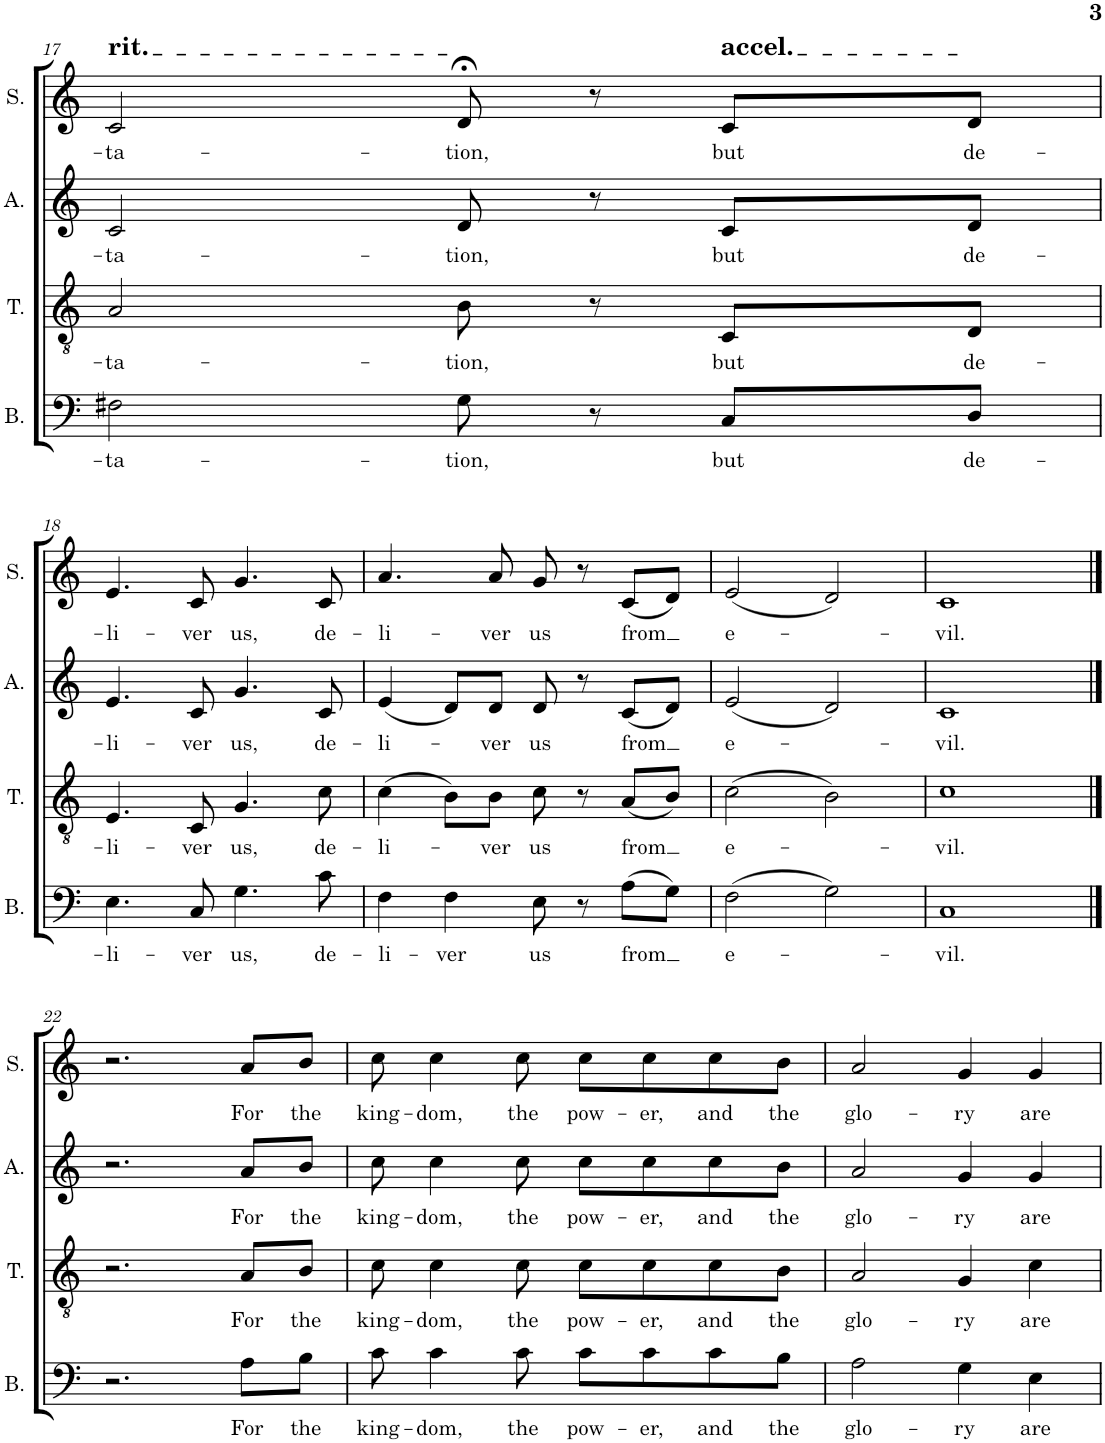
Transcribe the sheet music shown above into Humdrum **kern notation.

**kern	**text	**kern	**text	**kern	**text	**kern	**text
*part4	*part4	*part3	*part3	*part2	*part2	*part1	*part1
*staff4	*staff4	*staff3	*staff3	*staff2	*staff2	*staff1	*staff1
*I"Bass	*	*I"Tenor	*	*I"Alto	*	*I"Soprano	*
*I'B.	*	*I'T.	*	*I'A.	*	*I'S.	*
!!LO:PB:g=z
*clefF4	*	*clefGv2	*	*clefG2	*	*clefG2	*
*k[]	*	*k[]	*	*k[]	*	*k[]	*
*M4/4	*	*M4/4	*	*M4/4	*	*M4/4	*
=17	=17	=17	=17	=17	=17	=17	=17
!	!	!	!	!	!	!LO:TX:a:t=rit.	!
!	!LO:LY:b	!	!LO:LY:b	!	!LO:LY:b	!	!LO:LY:b
2F#X\	-ta-	2A/	-ta-	2c/	-ta-	2c/	-ta-
!	!LO:LY:b	!	!LO:LY:b	!	!LO:LY:b	!	!LO:LY:b
8G\	-tion,	8B\	-tion,	8d/	-tion,	8d;</	-tion,
8r	.	8r	.	8r	.	8r	.
!	!	!	!	!	!	!LO:TX:a:t=accel.	!
!	!LO:LY:b	!	!LO:LY:b	!	!LO:LY:b	!	!LO:LY:b
8C/L	but	8C/L	but	8c/L	but	8c/L	but
!	!LO:LY:b	!	!LO:LY:b	!	!LO:LY:b	!	!LO:LY:b
8D/J	de-	8D/J	de-	8d/J	de-	8d/J	de-
!!LO:LB:g=z
=18	=18	=18	=18	=18	=18	=18	=18
!	!LO:LY:b	!	!LO:LY:b	!	!LO:LY:b	!	!LO:LY:b
4.E\	-li-	4.E/	-li-	4.e/	-li-	4.e/	-li-
!	!LO:LY:b	!	!LO:LY:b	!	!LO:LY:b	!	!LO:LY:b
8C/	-ver	8C/	-ver	8c/	-ver	8c/	-ver
!	!LO:LY:b	!	!LO:LY:b	!	!LO:LY:b	!	!LO:LY:b
4.G\	us,	4.G/	us,	4.g/	us,	4.g/	us,
!	!LO:LY:b	!	!LO:LY:b	!	!LO:LY:b	!	!LO:LY:b
8c\	de-	8c\	de-	8c/	de-	8c/	de-
=19	=19	=19	=19	=19	=19	=19	=19
!	!LO:LY:b	!	!LO:LY:b	!	!LO:LY:b	!	!LO:LY:b
4F\	-li-	(4c\	-li-	(4e/	-li-	4.a/	-li-
!	!LO:LY:b	!	!	!	!	!	!
4F\	-ver	8B\L)	.	8d/L)	.	.	.
!	!	!	!LO:LY:b	!	!LO:LY:b	!	!LO:LY:b
.	.	8B\J	-ver	8d/J	-ver	8a/	-ver
!	!LO:LY:b	!	!LO:LY:b	!	!LO:LY:b	!	!LO:LY:b
8E\	us	8c\	us	8d/	us	8g/	us
8r	.	8r	.	8r	.	8r	.
!	!LO:LY:b	!	!LO:LY:b	!	!LO:LY:b	!	!LO:LY:b
(8A\L	from	(8A/L	from	(8c/L	from	(8c/L	from
8G\J)	.	8B/J)	.	8d/J)	.	8d/J)	.
=20	=20	=20	=20	=20	=20	=20	=20
!	!LO:LY:b	!	!LO:LY:b	!	!LO:LY:b	!	!LO:LY:b
(2F\	e-	(2c\	e-	(2e/	e-	(2e/	e-
2G\)	.	2B\)	.	2d/)	.	2d/)	.
=21	=21	=21	=21	=21	=21	=21	=21
!	!LO:LY:b	!	!LO:LY:b	!	!LO:LY:b	!	!LO:LY:b
1C	-vil.	1c	-vil.	1c	-vil.	1c	-vil.
!!LO:LB:g=z
==22	==22	==22	==22	==22	==22	==22	==22
2.r	.	2.r	.	2.r	.	2.r	.
!	!LO:LY:b	!	!LO:LY:b	!	!LO:LY:b	!	!LO:LY:b
8A\L	For	8A/L	For	8a/L	For	8a/L	For
!	!LO:LY:b	!	!LO:LY:b	!	!LO:LY:b	!	!LO:LY:b
8B\J	the	8B/J	the	8b/J	the	8b/J	the
=23	=23	=23	=23	=23	=23	=23	=23
!	!LO:LY:b	!	!LO:LY:b	!	!LO:LY:b	!	!LO:LY:b
8c\	king-	8c\	king-	8cc\	king-	8cc\	king-
!	!LO:LY:b	!	!LO:LY:b	!	!LO:LY:b	!	!LO:LY:b
4c\	-dom,	4c\	-dom,	4cc\	-dom,	4cc\	-dom,
!	!LO:LY:b	!	!LO:LY:b	!	!LO:LY:b	!	!LO:LY:b
8c\	the	8c\	the	8cc\	the	8cc\	the
!	!LO:LY:b	!	!LO:LY:b	!	!LO:LY:b	!	!LO:LY:b
8c\L	pow-	8c\L	pow-	8cc\L	pow-	8cc\L	pow-
!	!LO:LY:b	!	!LO:LY:b	!	!LO:LY:b	!	!LO:LY:b
8c\	-er,	8c\	-er,	8cc\	-er,	8cc\	-er,
!	!LO:LY:b	!	!LO:LY:b	!	!LO:LY:b	!	!LO:LY:b
8c\	and	8c\	and	8cc\	and	8cc\	and
!	!LO:LY:b	!	!LO:LY:b	!	!LO:LY:b	!	!LO:LY:b
8B\J	the	8B\J	the	8b\J	the	8b\J	the
=24	=24	=24	=24	=24	=24	=24	=24
!	!LO:LY:b	!	!LO:LY:b	!	!LO:LY:b	!	!LO:LY:b
2A\	glo-	2A/	glo-	2a/	glo-	2a/	glo-
!	!LO:LY:b	!	!LO:LY:b	!	!LO:LY:b	!	!LO:LY:b
4G\	-ry	4G/	-ry	4g/	-ry	4g/	-ry
!	!LO:LY:b	!	!LO:LY:b	!	!LO:LY:b	!	!LO:LY:b
4E\	are	4c\	are	4g/	are	4g/	are
=	=	=	=	=	=	=	=
*-	*-	*-	*-	*-	*-	*-	*-
